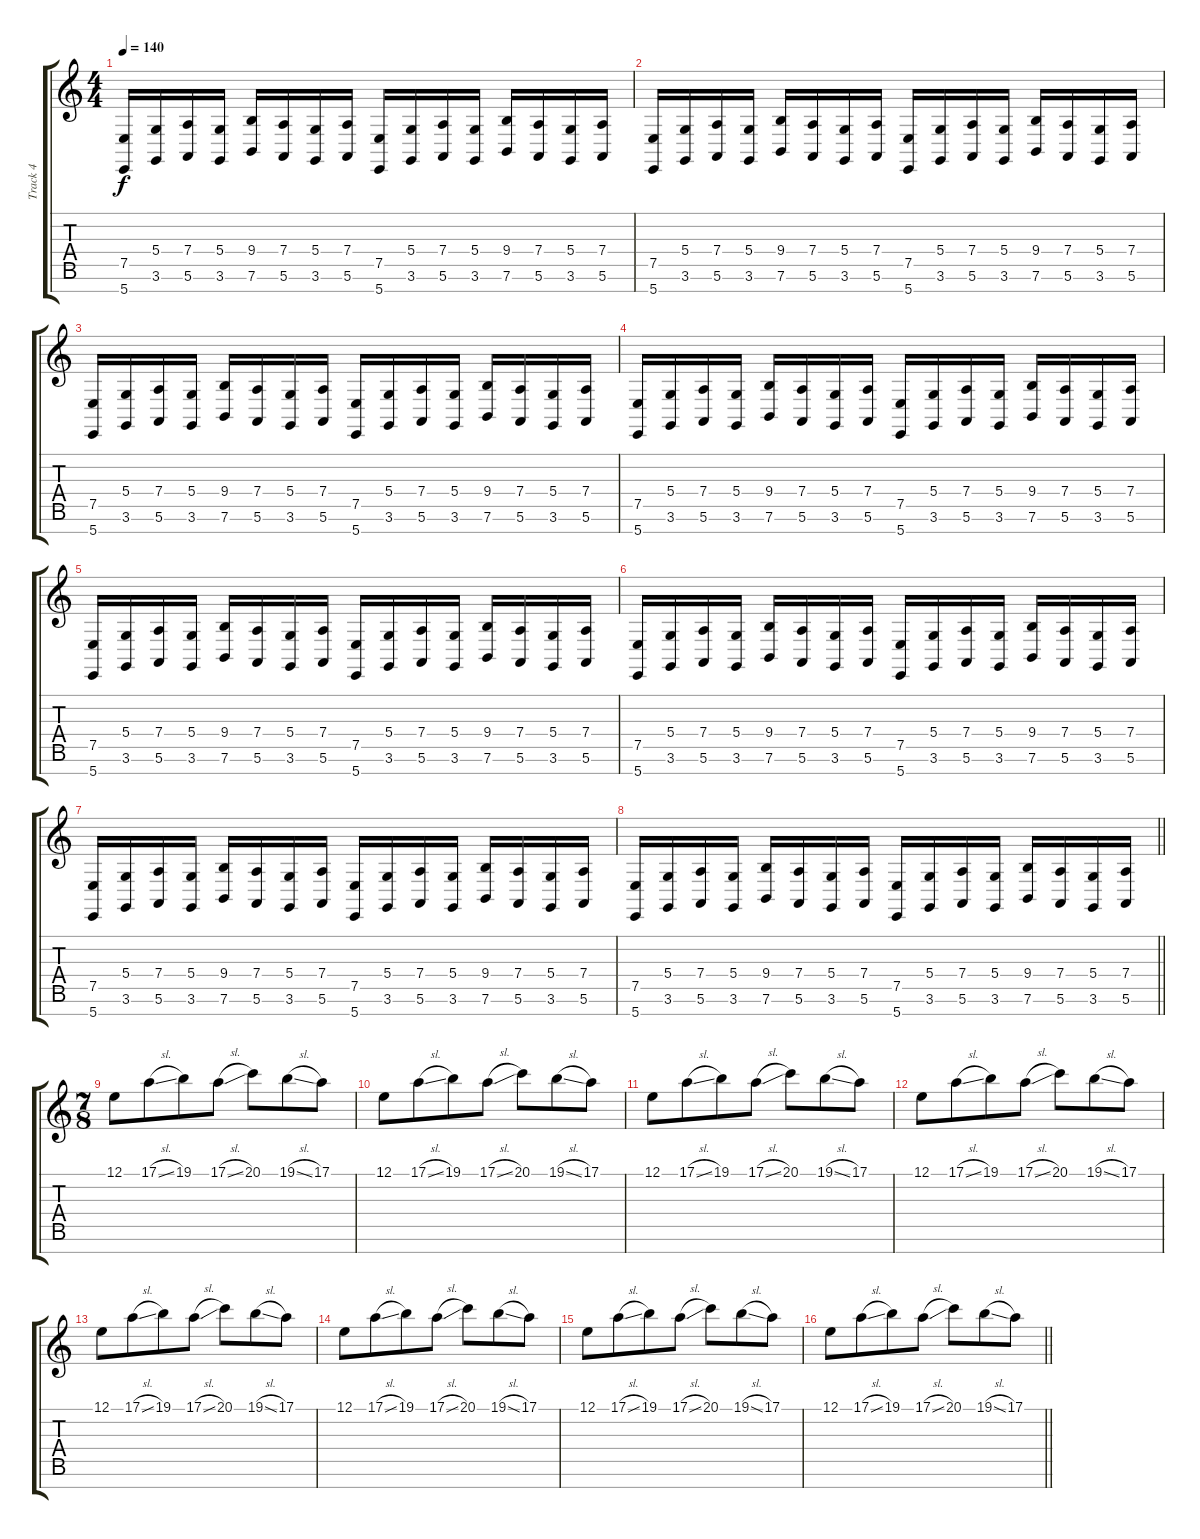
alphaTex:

\track ("Track 4" "Track 4") {instrument lead2sawtooth}
\staff {score tabs}
\tuning (E4 B3 G3 D3 A2 E2 B1) {hide}
\ts (4 4)
\tempo 140
\clef g2
\ks c
(7.5 5.7).16{dy f volume 9} (5.4 3.6).16 (7.4 5.6).16 (5.4 3.6).16 (9.4 7.6).16 (7.4 5.6).16 (5.4 3.6).16 (7.4 5.6).16 (7.5 5.7).16 (5.4 3.6).16 (7.4 5.6).16 (5.4 3.6).16 (9.4 7.6).16 (7.4 5.6).16 (5.4 3.6).16 (7.4 5.6).16 |
(7.5 5.7).16 (5.4 3.6).16 (7.4 5.6).16 (5.4 3.6).16 (9.4 7.6).16 (7.4 5.6).16 (5.4 3.6).16 (7.4 5.6).16 (7.5 5.7).16 (5.4 3.6).16 (7.4 5.6).16 (5.4 3.6).16 (9.4 7.6).16 (7.4 5.6).16 (5.4 3.6).16 (7.4 5.6).16 |
(7.5 5.7).16 (5.4 3.6).16 (7.4 5.6).16 (5.4 3.6).16 (9.4 7.6).16 (7.4 5.6).16 (5.4 3.6).16 (7.4 5.6).16 (7.5 5.7).16 (5.4 3.6).16 (7.4 5.6).16 (5.4 3.6).16 (9.4 7.6).16 (7.4 5.6).16 (5.4 3.6).16 (7.4 5.6).16 |
(7.5 5.7).16 (5.4 3.6).16 (7.4 5.6).16 (5.4 3.6).16 (9.4 7.6).16 (7.4 5.6).16 (5.4 3.6).16 (7.4 5.6).16 (7.5 5.7).16 (5.4 3.6).16 (7.4 5.6).16 (5.4 3.6).16 (9.4 7.6).16 (7.4 5.6).16 (5.4 3.6).16 (7.4 5.6).16 |
(7.5 5.7).16{volume 9} (5.4 3.6).16 (7.4 5.6).16 (5.4 3.6).16 (9.4 7.6).16 (7.4 5.6).16 (5.4 3.6).16 (7.4 5.6).16 (7.5 5.7).16 (5.4 3.6).16 (7.4 5.6).16 (5.4 3.6).16 (9.4 7.6).16 (7.4 5.6).16 (5.4 3.6).16 (7.4 5.6).16 |
(7.5 5.7).16 (5.4 3.6).16 (7.4 5.6).16 (5.4 3.6).16 (9.4 7.6).16 (7.4 5.6).16 (5.4 3.6).16 (7.4 5.6).16 (7.5 5.7).16 (5.4 3.6).16 (7.4 5.6).16 (5.4 3.6).16 (9.4 7.6).16 (7.4 5.6).16 (5.4 3.6).16 (7.4 5.6).16 |
(7.5 5.7).16 (5.4 3.6).16 (7.4 5.6).16 (5.4 3.6).16 (9.4 7.6).16 (7.4 5.6).16 (5.4 3.6).16 (7.4 5.6).16 (7.5 5.7).16 (5.4 3.6).16 (7.4 5.6).16 (5.4 3.6).16 (9.4 7.6).16 (7.4 5.6).16 (5.4 3.6).16 (7.4 5.6).16 |
\barLineRight lightlight
(7.5 5.7).16 (5.4 3.6).16 (7.4 5.6).16 (5.4 3.6).16 (9.4 7.6).16 (7.4 5.6).16 (5.4 3.6).16 (7.4 5.6).16 (7.5 5.7).16 (5.4 3.6).16 (7.4 5.6).16 (5.4 3.6).16 (9.4 7.6).16 (7.4 5.6).16 (5.4 3.6).16 (7.4 5.6).16 |
\ts (7 8)
\section ("" "")
12.1.8{volume 13} 17.1{sl}.8 19.1.8 17.1{sl}.8 20.1.8 19.1{sl}.8 17.1.8 |
12.1.8 17.1{sl}.8 19.1.8 17.1{sl}.8 20.1.8 19.1{sl}.8 17.1.8 |
12.1.8 17.1{sl}.8 19.1.8 17.1{sl}.8 20.1.8 19.1{sl}.8 17.1.8 |
12.1.8 17.1{sl}.8 19.1.8 17.1{sl}.8 20.1.8 19.1{sl}.8 17.1.8 |
12.1.8 17.1{sl}.8 19.1.8 17.1{sl}.8 20.1.8 19.1{sl}.8 17.1.8 |
12.1.8 17.1{sl}.8 19.1.8 17.1{sl}.8 20.1.8 19.1{sl}.8 17.1.8 |
12.1.8 17.1{sl}.8 19.1.8 17.1{sl}.8 20.1.8 19.1{sl}.8 17.1.8 |
\barLineRight lightlight
12.1.8 17.1{sl}.8 19.1.8 17.1{sl}.8 20.1.8 19.1{sl}.8 17.1.8
